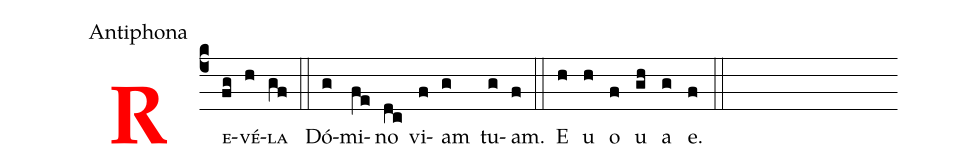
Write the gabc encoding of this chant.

office-part: Antiphona;
%%
<v>\bf\textcolor{red}{R}</v><v>\sc{e}</v>(c4fg)<v>\sc{vé}</v>(h)<v>\sc{la}</v>(gf) (::) Dó(g)mi(fe)no(dc) vi(f)am(g) tu(g)am.(f) (::) E(h) u(h) o(f) u(gh) a(g) e.(f) (::)
